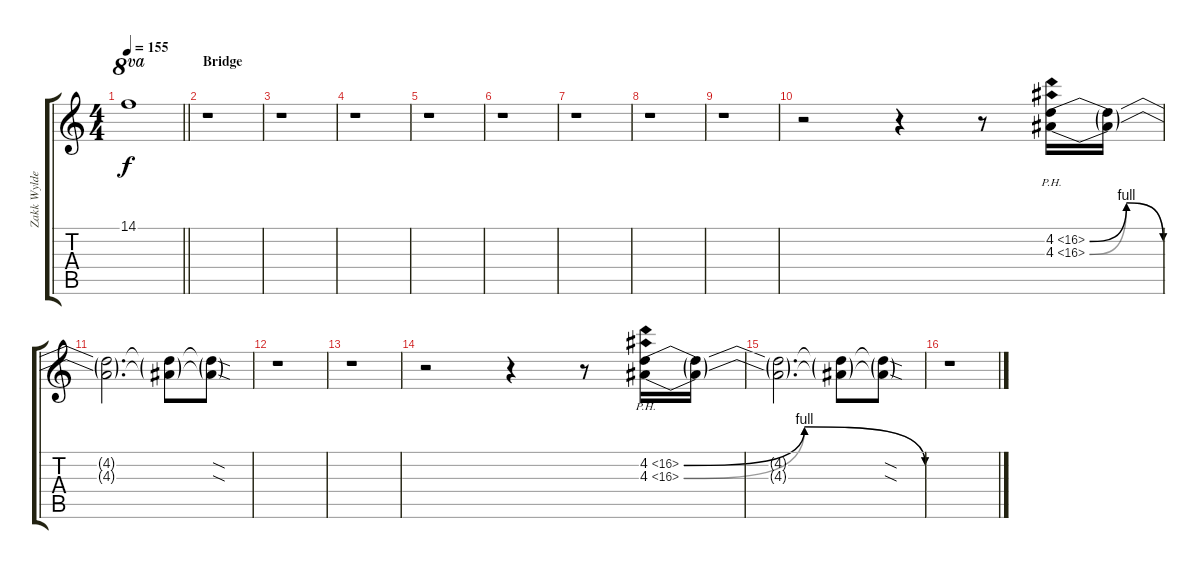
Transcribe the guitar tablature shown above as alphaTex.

\track ("Zakk Wylde - Lead Guitar" "Zakk Wylde") {instrument distortionguitar}
\staff {score tabs}
\tuning (Eb4 Bb3 Gb3 Db3 Ab2 Eb2) {hide}
\ts (4 4)
\tempo 155
\clef g2
\barLineRight lightlight
\ks c
14.1{t}.1{ot 8va dy f} |
\section ("" "Bridge")
r.1 |
r.1 |
r.1 |
r.1 |
r.1 |
r.1 |
r.1 |
r.1 |
r.2 r.4 r.8 (4.2{be (bendrelease 0 0 10 4 10 4 60 0) ph 12} 4.3{be (bendrelease 0 0 10 4 10 4 60 0) ph 12}).16 (4.2{t} 4.3{t}).16 |
(4.2{t} 4.3{t}).2{d} (4.2{t} 4.3{t}).8 (4.2{sod t} 4.3{sod t}).8 |
r.1 |
r.1 |
r.2 r.4 r.8 (4.2{be (bendrelease 0 0 10 4 10 4 60 0) ph 12} 4.3{be (bendrelease 0 0 10 4 10 4 60 0) ph 12}).16 (4.2{t} 4.3{t}).16 |
(4.2{t} 4.3{t}).2{d} (4.2{t} 4.3{t}).8 (4.2{sod t} 4.3{sod t}).8 |
r.1
